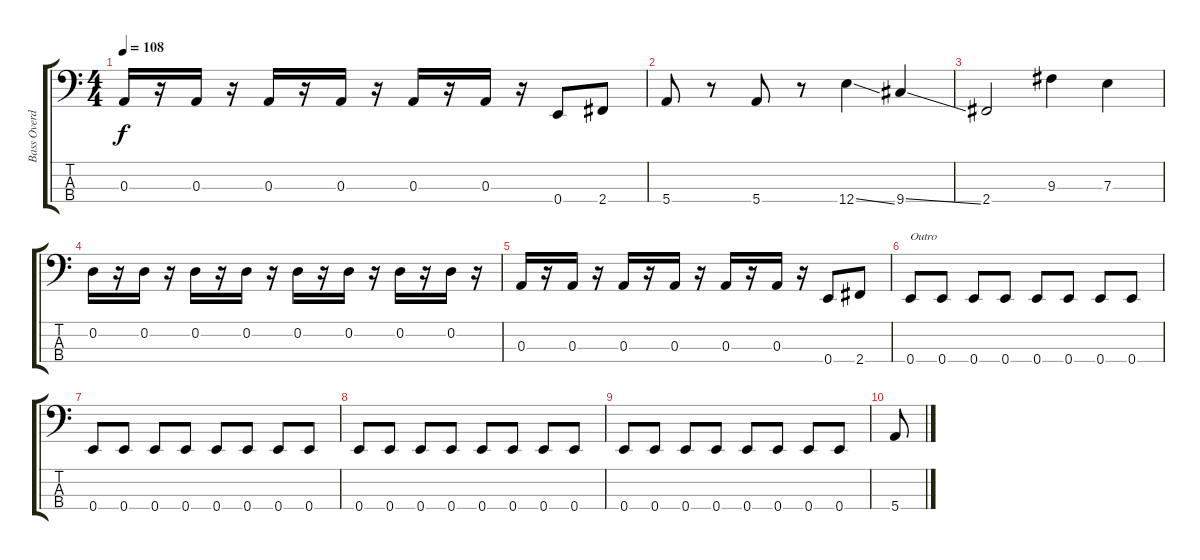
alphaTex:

\track ("Bass Overdub" "Bass Overd") {instrument acousticguitarnylon}
\staff {score tabs}
\tuning (G2 D2 A1 E1) {hide}
\ts (4 4)
\tempo 108
\clef f4
\ks c
0.3.16{dy f} r.16 0.3.16 r.16 0.3.16 r.16 0.3.16 r.16 0.3.16 r.16 0.3.16 r.16 0.4.8 2.4.8 |
5.4.8 r.8 5.4.8 r.8 12.4{ss}.4 9.4{ss}.4 |
2.4.2 9.3.4 7.3.4 |
0.2.16 r.16 0.2.16 r.16 0.2.16 r.16 0.2.16 r.16 0.2.16 r.16 0.2.16 r.16 0.2.16 r.16 0.2.16 r.16 |
0.3.16 r.16 0.3.16 r.16 0.3.16 r.16 0.3.16 r.16 0.3.16 r.16 0.3.16 r.16 0.4.8 2.4.8 |
0.4.8{txt "Outro"} 0.4.8 0.4.8 0.4.8 0.4.8 0.4.8 0.4.8 0.4.8 |
0.4.8 0.4.8 0.4.8 0.4.8 0.4.8 0.4.8 0.4.8 0.4.8 |
0.4.8 0.4.8 0.4.8 0.4.8 0.4.8 0.4.8 0.4.8 0.4.8 |
0.4.8 0.4.8 0.4.8 0.4.8 0.4.8 0.4.8 0.4.8 0.4.8 |
5.4.8
